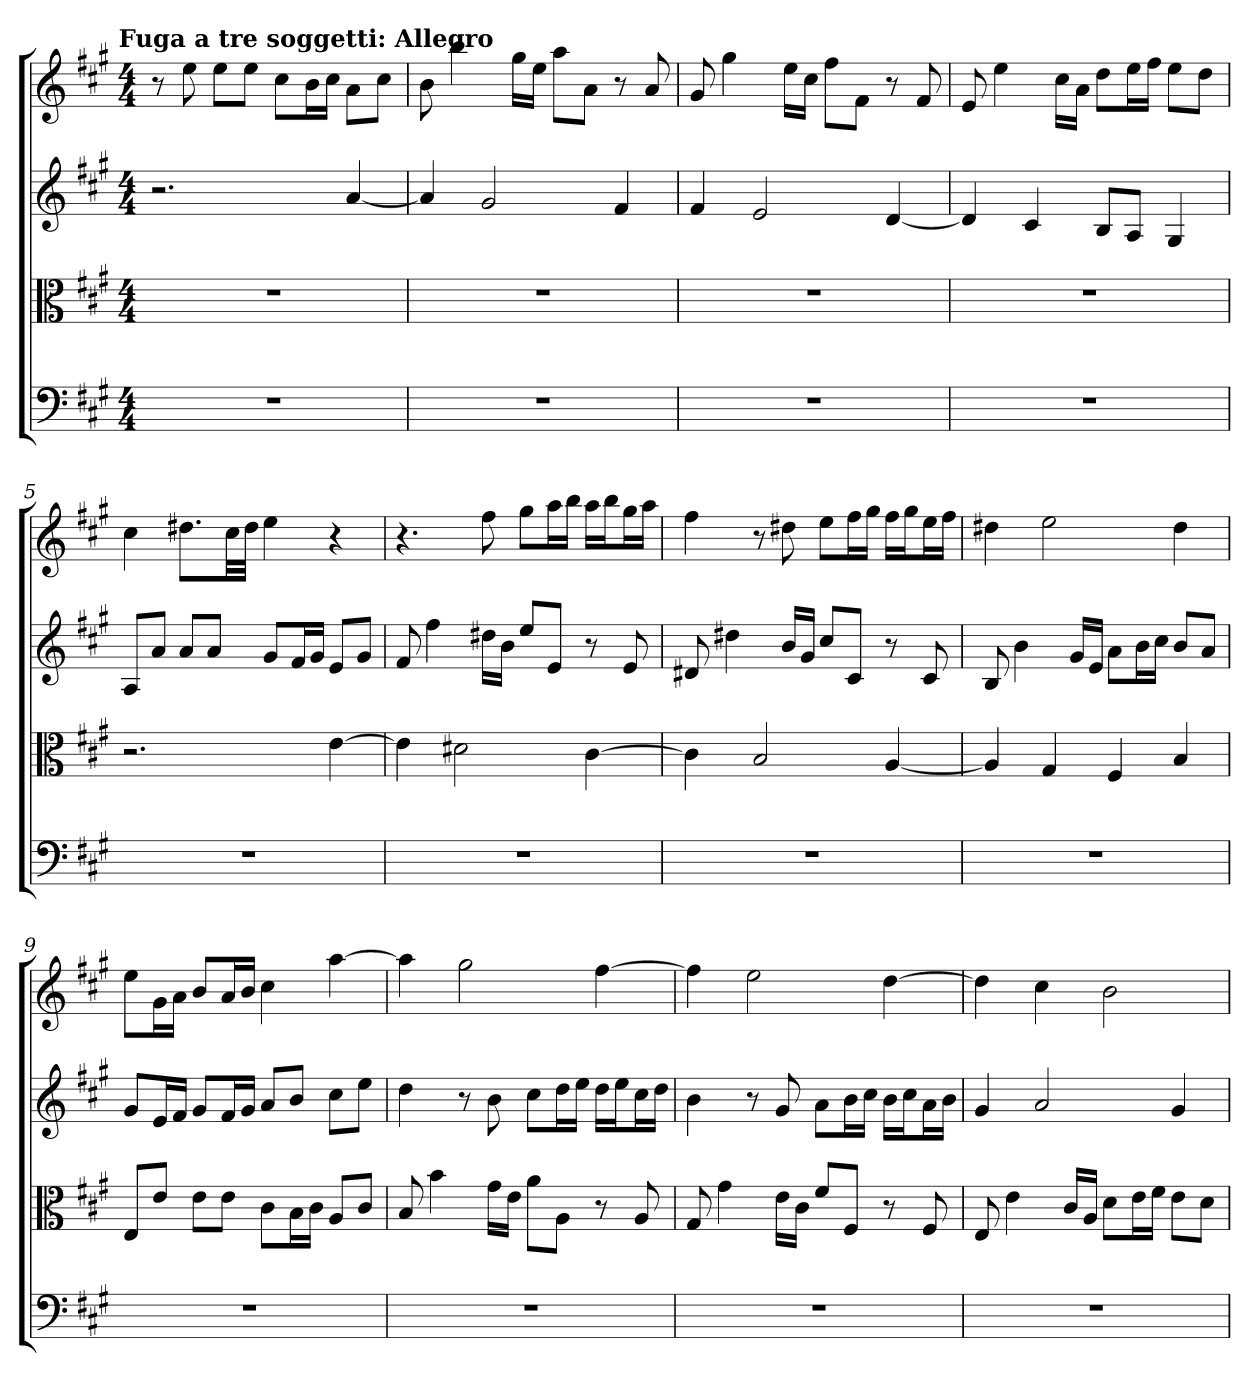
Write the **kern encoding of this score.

**kern	**kern	**kern	**kern
*part4	*part3	*part2	*part1
*staff4	*staff3	*staff2	*staff1
*clefF4	*clefC3	*	*
*k[f#c#g#]	*k[f#c#g#]	*k[f#c#g#]	*k[f#c#g#]
*A:	*A:	*A:	*A:
!!LO:TX:omd:t=Fuga a tre soggetti&colon; Allegro
*M4/4	*M4/4	*M4/4	*M4/4
*MM132	*MM132	*MM132	*MM132
=	=	=	=
1r	1r	2.r	8r
.	.	.	8ee
.	.	.	8eeL
.	.	.	8eeJ
.	.	.	8cc#L
.	.	.	16bL
.	.	.	16cc#JJ
.	.	[4a	8aL
.	.	.	8cc#J
=2	=2	=2	=2
1r	1r	4a]	8b
.	.	.	4bb
.	.	2g#	.
.	.	.	16gg#LL
.	.	.	16eeJJ
.	.	.	8aaL
.	.	.	8aJ
.	.	4f#	8r
.	.	.	8a
=3	=3	=3	=3
1r	1r	4f#	8g#
.	.	.	4gg#
.	.	2e	.
.	.	.	16eeLL
.	.	.	16cc#JJ
.	.	.	8ff#L
.	.	.	8f#J
.	.	[4d	8r
.	.	.	8f#
=4	=4	=4	=4
1r	1r	4d]	8e
.	.	.	4ee
.	.	4c#	.
.	.	.	16cc#LL
.	.	.	16aJJ
.	.	8BL	8ddL
.	.	8AJ	16eeL
.	.	.	16ff#JJ
.	.	4G#	8eeL
.	.	.	8ddJ
=5	=5	=5	=5
1r	2.r	8AL	4cc#
.	.	8aJ	.
.	.	8aL	8.dd#XL
.	.	8aJ	.
.	.	.	32cc#LL
.	.	.	32dd#JJJ
.	.	8g#L	4ee
.	.	16f#L	.
.	.	16g#JJ	.
.	[4e	8eL	4r
.	.	8g#J	.
=6	=6	=6	=6
1r	4e]	8f#	4.r
.	.	4ff#	.
.	2d#X	.	.
.	.	16dd#XLL	8ff#
.	.	16bJJ	.
.	.	8eeL	8gg#L
.	.	8eJ	16aaL
.	.	.	16bbJJ
.	[4c#	8r	16aaLL
.	.	.	16bbJ
.	.	8e	16gg#L
.	.	.	16aaJJ
=7	=7	=7	=7
1r	4c#]	8d#X	4ff#
.	.	4dd#X	.
.	2B	.	8r
.	.	16bLL	8dd#X
.	.	16g#JJ	.
.	.	8cc#L	8eeL
.	.	8c#J	16ff#L
.	.	.	16gg#JJ
.	[4A	8r	16ff#LL
.	.	.	16gg#J
.	.	8c#	16eeL
.	.	.	16ff#JJ
=8	=8	=8	=8
1r	4A]	8B	4dd#X
.	.	4b	.
.	4G#	.	2ee
.	.	16g#LL	.
.	.	16eJJ	.
.	4F#	8aL	.
.	.	16bL	.
.	.	16cc#JJ	.
.	4B	8bL	4dd#
.	.	8aJ	.
=9	=9	=9	=9
1r	8E/L	8g#L	8eeL
.	8e/J	16eL	16g#L
.	.	16f#JJ	16aJJ
.	8e\L	8g#L	8bL
.	8e\J	16f#L	16aL
.	.	16g#JJ	16bJJ
.	8c#\L	8aL	4cc#
.	16B\L	8bJ	.
.	16c#\JJ	.	.
.	8A/L	8cc#L	[4aa
.	8c#/J	8eeJ	.
=10	=10	=10	=10
1r	8B	4dd	4aa]
.	4b	.	.
.	.	8r	2gg#
.	16g#\LL	8b	.
.	16e\JJ	.	.
.	8a\L	8cc#L	.
.	8A\J	16ddL	.
.	.	16eeJJ	.
.	8r	16ddLL	[4ff#
.	.	16eeJ	.
.	8A	16cc#L	.
.	.	16ddJJ	.
=11	=11	=11	=11
1r	8G#	4b	4ff#]
.	4g#	.	.
.	.	8r	2ee
.	16e\LL	8g#	.
.	16c#\JJ	.	.
.	8f#/L	8aL	.
.	8F#/J	16bL	.
.	.	16cc#JJ	.
.	8r	16bLL	[4dd
.	.	16cc#J	.
.	8F#	16aL	.
.	.	16bJJ	.
=12	=12	=12	=12
1r	8E	4g#	4dd]
.	4e	.	.
.	.	2a	4cc#
.	16c#/LL	.	.
.	16A/JJ	.	.
.	8d\L	.	2b
.	16e\L	.	.
.	16f#\JJ	.	.
.	8e\L	4g#	.
.	8d\J	.	.
=	=	=	=
*-	*-	*-	*-
